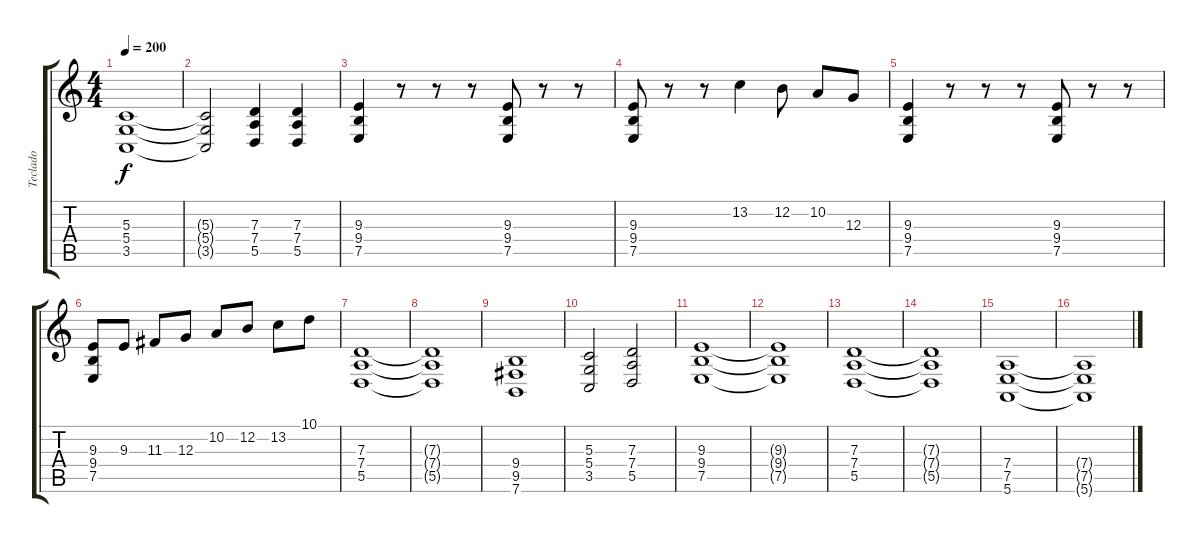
\track ("Teclado" "Teclado") {instrument stringensemble1}
\staff {score tabs}
\tuning (E4 B3 G3 D3 A2 E2) {hide}
\ts (4 4)
\tempo 200
\clef g2
\ks c
(5.3 5.4 3.5).1{dy f} |
(5.3{t} 5.4{t} 3.5{t}).2 (7.3 7.4 5.5).4 (7.3 7.4 5.5).4 |
(9.3 9.4 7.5).4 r.8 r.8 r.8 (9.3 9.4 7.5).8 r.8 r.8 |
(9.3 9.4 7.5).8 r.8 r.8 13.2.4 12.2.8 10.2.8 12.3.8 |
(9.3 9.4 7.5).4 r.8 r.8 r.8 (9.3 9.4 7.5).8 r.8 r.8 |
(9.3 9.4 7.5).8 9.3.8 11.3.8 12.3.8 10.2.8 12.2.8 13.2.8 10.1.8 |
(7.3 7.4 5.5).1 |
(7.3{t} 7.4{t} 5.5{t}).1 |
(9.4 9.5 7.6).1 |
(5.3 5.4 3.5).2 (7.3 7.4 5.5).2 |
(9.3 9.4 7.5).1 |
(9.3{t} 9.4{t} 7.5{t}).1 |
(7.3 7.4 5.5).1 |
(7.3{t} 7.4{t} 5.5{t}).1 |
(7.4 7.5 5.6).1 |
(7.4{t} 7.5{t} 5.6{t}).1
